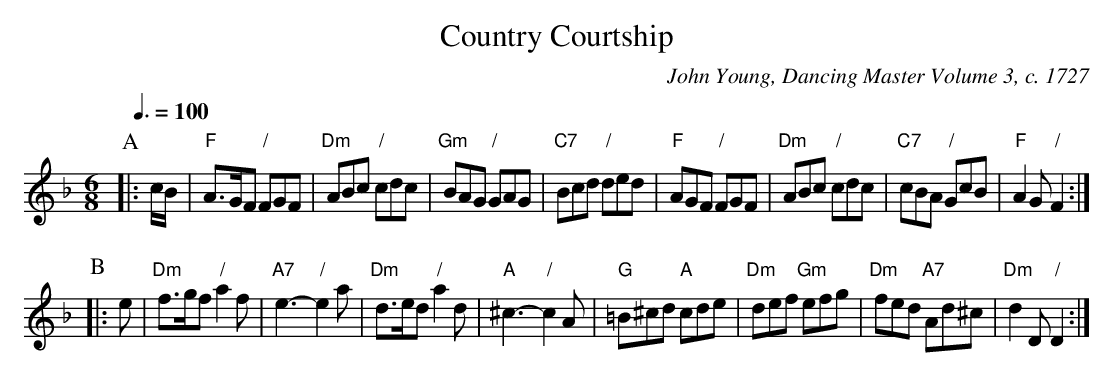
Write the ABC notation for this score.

X:1
T:Country Courtship
C:John Young, Dancing Master Volume 3, c. 1727
L:1/8
M:6/8
Q:3/8=100
K:F
P:A
|: c/B/ | "F"A>GF "/"FGF | "Dm"ABc "/"cdc | "Gm"BAG "/"GAG | "C7"Bcd "/"ded |\
"F"AGF "/"FGF | "Dm"ABc "/"cdc | "C7"cBA "/"GcB | "F"A2G "/"F2 :|
P:B
|: e | "Dm"f>gf "/"a2f | "A7"e3- "/"e2a | "Dm"d>ed "/"a2d | "A"^c3- "/"c2A |\
"G"=B^cd "A"cde | "Dm"def "Gm"efg | "Dm"fed "A7"Ad^c | "Dm"d2D "/"D2 :|
